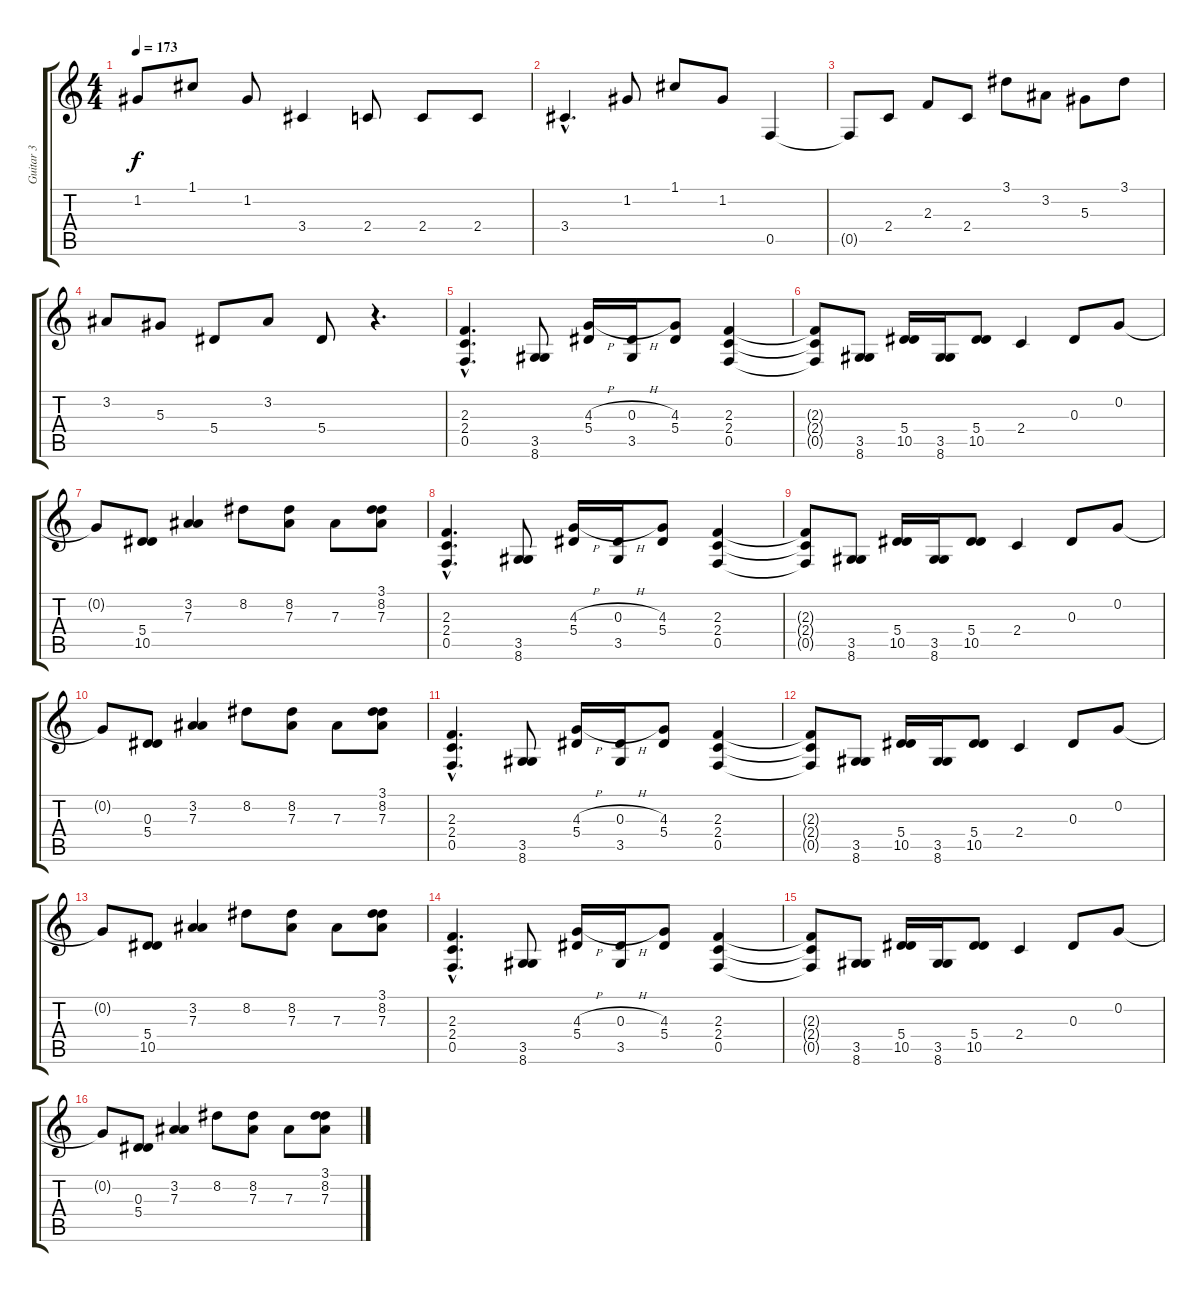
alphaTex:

\track ("Guitar 3" "Guitar 3") {instrument acousticguitarnylon}
\staff {score tabs}
\tuning (C4 G3 Eb3 Bb2 F2 C2) {hide}
\ts (4 4)
\tempo 173
\clef g2
\ks c
1.2.8{dy f} 1.1.8 1.2.8 3.4.4 2.4.8 2.4.8 2.4.8 |
3.4{hac}.4{d} 1.2.8 1.1.8 1.2.8 0.5.4 |
0.5{t}.8 2.4.8 2.3.8 2.4.8 3.1.8 3.2.8 5.3.8 3.1.8 |
3.2.8 5.3.8 5.4.8 3.2.8 5.4.8 r.4{d} |
(2.3{hac} 2.4{hac} 0.5{hac}).4{d instrument overdrivenguitar} (3.5 8.6).8 (4.3{h} 5.4).16 (0.3{h} 3.5).16 (4.3 5.4).8 (2.3 2.4 0.5).4 |
(2.3{t} 2.4{t} 0.5{t}).8 (3.5 8.6).8 (5.4 10.5).16 (3.5 8.6).16 (5.4 10.5).8 2.4.4 0.3.8 0.2.8 |
0.2{t}.8 (5.4 10.5).8 (3.2 7.3).4 8.2.8 (8.2 7.3).8 7.3.8 (3.1 8.2 7.3).8 |
(2.3{hac} 2.4{hac} 0.5{hac}).4{d} (3.5 8.6).8 (4.3{h} 5.4).16 (0.3{h} 3.5).16 (4.3 5.4).8 (2.3 2.4 0.5).4 |
(2.3{t} 2.4{t} 0.5{t}).8 (3.5 8.6).8 (5.4 10.5).16 (3.5 8.6).16 (5.4 10.5).8 2.4.4 0.3.8 0.2.8 |
0.2{t}.8 (0.3 5.4).8 (3.2 7.3).4 8.2.8 (8.2 7.3).8 7.3.8 (3.1 8.2 7.3).8 |
(2.3{hac} 2.4{hac} 0.5{hac}).4{d} (3.5 8.6).8 (4.3{h} 5.4).16 (0.3{h} 3.5).16 (4.3 5.4).8 (2.3 2.4 0.5).4 |
(2.3{t} 2.4{t} 0.5{t}).8 (3.5 8.6).8 (5.4 10.5).16 (3.5 8.6).16 (5.4 10.5).8 2.4.4 0.3.8 0.2.8 |
0.2{t}.8 (5.4 10.5).8 (3.2 7.3).4 8.2.8 (8.2 7.3).8 7.3.8 (3.1 8.2 7.3).8 |
(2.3{hac} 2.4{hac} 0.5{hac}).4{d} (3.5 8.6).8 (4.3{h} 5.4).16 (0.3{h} 3.5).16 (4.3 5.4).8 (2.3 2.4 0.5).4 |
(2.3{t} 2.4{t} 0.5{t}).8 (3.5 8.6).8 (5.4 10.5).16 (3.5 8.6).16 (5.4 10.5).8 2.4.4 0.3.8 0.2.8 |
0.2{t}.8 (0.3 5.4).8 (3.2 7.3).4 8.2.8 (8.2 7.3).8 7.3.8 (3.1 8.2 7.3).8
